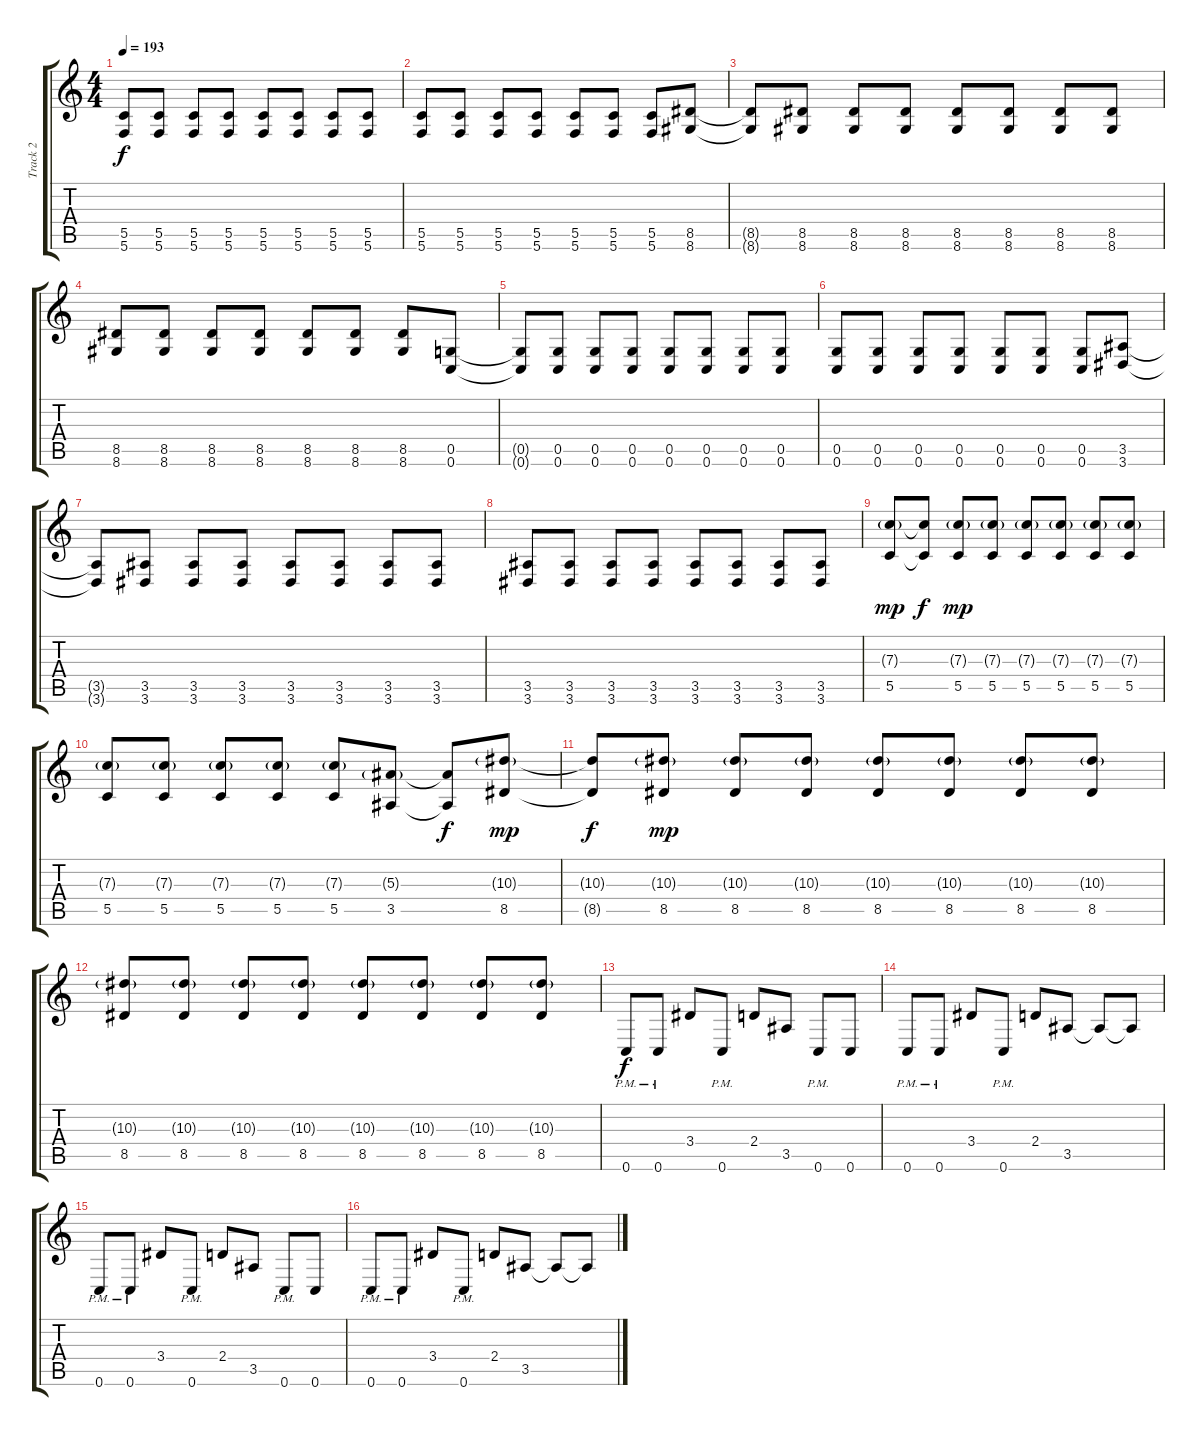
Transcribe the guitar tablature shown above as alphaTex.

\track ("Track 2" "Track 2") {instrument distortionguitar}
\staff {score tabs}
\tuning (D4 A3 F3 C3 G2 C2) {hide}
\ts (4 4)
\tempo 193
\clef g2
\ks c
(5.5 5.6).8{dy f} (5.5 5.6).8 (5.5 5.6).8 (5.5 5.6).8 (5.5 5.6).8 (5.5 5.6).8 (5.5 5.6).8 (5.5 5.6).8 |
(5.5 5.6).8 (5.5 5.6).8 (5.5 5.6).8 (5.5 5.6).8 (5.5 5.6).8 (5.5 5.6).8 (5.5 5.6).8 (8.5 8.6).8 |
(8.5{t} 8.6{t}).8 (8.5 8.6).8 (8.5 8.6).8 (8.5 8.6).8 (8.5 8.6).8 (8.5 8.6).8 (8.5 8.6).8 (8.5 8.6).8 |
(8.5 8.6).8 (8.5 8.6).8 (8.5 8.6).8 (8.5 8.6).8 (8.5 8.6).8 (8.5 8.6).8 (8.5 8.6).8 (0.5 0.6).8 |
(0.5{t} 0.6{t}).8 (0.5 0.6).8 (0.5 0.6).8 (0.5 0.6).8 (0.5 0.6).8 (0.5 0.6).8 (0.5 0.6).8 (0.5 0.6).8 |
(0.5 0.6).8 (0.5 0.6).8 (0.5 0.6).8 (0.5 0.6).8 (0.5 0.6).8 (0.5 0.6).8 (0.5 0.6).8 (3.5 3.6).8 |
(3.5{t} 3.6{t}).8 (3.5 3.6).8 (3.5 3.6).8 (3.5 3.6).8 (3.5 3.6).8 (3.5 3.6).8 (3.5 3.6).8 (3.5 3.6).8 |
(3.5 3.6).8 (3.5 3.6).8 (3.5 3.6).8 (3.5 3.6).8 (3.5 3.6).8 (3.5 3.6).8 (3.5 3.6).8 (3.5 3.6).8 |
(7.3{g} 5.5).8{dy mp} (7.3{t} 5.5{t}).8{dy f} (7.3{g} 5.5).8{dy mp} (7.3{g} 5.5).8 (7.3{g} 5.5).8 (7.3{g} 5.5).8 (7.3{g} 5.5).8 (7.3{g} 5.5).8 |
(7.3{g} 5.5).8 (7.3{g} 5.5).8 (7.3{g} 5.5).8 (7.3{g} 5.5).8 (7.3{g} 5.5).8 (5.3{g} 3.5).8 (5.3{t} 3.5{t}).8{dy f} (10.3{g} 8.5).8{dy mp} |
(10.3{t} 8.5{t}).8{dy f} (10.3{g} 8.5).8{dy mp} (10.3{g} 8.5).8 (10.3{g} 8.5).8 (10.3{g} 8.5).8 (10.3{g} 8.5).8 (10.3{g} 8.5).8 (10.3{g} 8.5).8 |
(10.3{g} 8.5).8 (10.3{g} 8.5).8 (10.3{g} 8.5).8 (10.3{g} 8.5).8 (10.3{g} 8.5).8 (10.3{g} 8.5).8 (10.3{g} 8.5).8 (10.3{g} 8.5).8 |
0.6{pm}.8{dy f} 0.6{pm}.8 3.4.8 0.6{pm}.8 2.4.8 3.5.8 0.6{pm}.8 0.6.8 |
0.6{pm}.8 0.6{pm}.8 3.4.8 0.6{pm}.8 2.4.8 3.5.8 3.5{t}.8 3.5{t}.8 |
0.6{pm}.8 0.6{pm}.8 3.4.8 0.6{pm}.8 2.4.8 3.5.8 0.6{pm}.8 0.6.8 |
0.6{pm}.8 0.6{pm}.8 3.4.8 0.6{pm}.8 2.4.8 3.5.8 3.5{t}.8 3.5{t}.8
